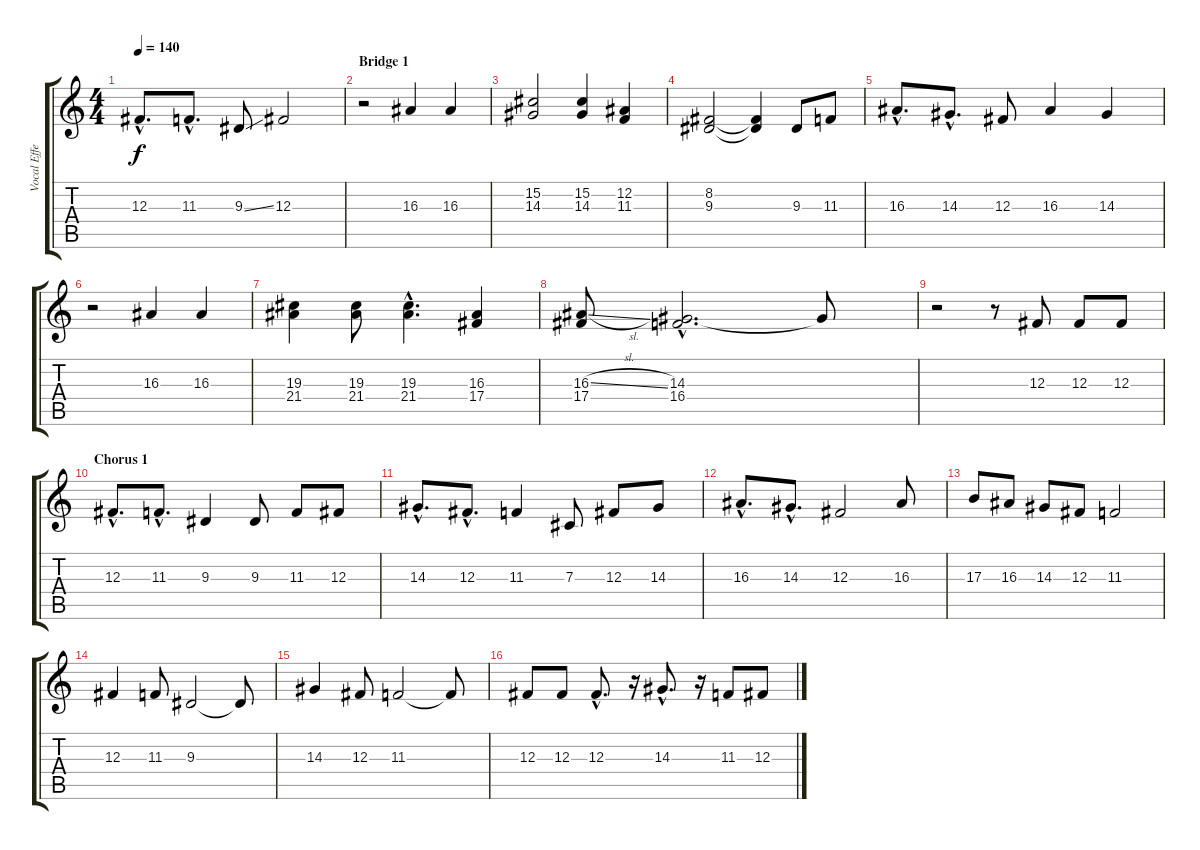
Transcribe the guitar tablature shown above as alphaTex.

\track ("Vocal Effect" "Vocal Effe") {instrument choiraahs}
\staff {score tabs}
\tuning (Eb4 Bb3 Gb3 Db3 Ab2 Eb2) {hide}
\ts (4 4)
\tempo 140
\clef g2
\ks c
12.3{hac}.8{d dy f} 11.3{hac}.8{d} 9.3{ss}.8 12.3.2 |
\section ("" "Bridge 1")
r.2 16.3.4 16.3.4 |
(15.2 14.3).2 (15.2 14.3).4 (12.2 11.3).4 |
(8.2 9.3).2 (8.2{t} 9.3{t}).4 9.3.8 11.3.8 |
16.3{hac}.8{d} 14.3{hac}.8{d} 12.3.8 16.3.4 14.3.4 |
r.2 16.3.4 16.3.4 |
(19.3 21.4).4 (19.3 21.4).8 (19.3{hac} 21.4{hac}).4{d} (16.3 17.4).4 |
(16.3{sl} 17.4).8 (14.3{hac} 16.4{hac}).2{d} 14.3{t}.8 |
r.2 r.8 12.3.8 12.3.8 12.3.8 |
\section ("" "Chorus 1")
12.3{hac}.8{d} 11.3{hac}.8{d} 9.3.4 9.3.8 11.3.8 12.3.8 |
14.3{hac}.8{d} 12.3{hac}.8{d} 11.3.4 7.3.8 12.3.8 14.3.8 |
16.3{hac}.8{d} 14.3{hac}.8{d} 12.3.2 16.3.8 |
17.3.8 16.3.8 14.3.8 12.3.8 11.3.2 |
12.3.4 11.3.8 9.3.2 9.3{t}.8 |
14.3.4 12.3.8 11.3.2 11.3{t}.8 |
12.3.8 12.3.8 12.3{hac}.8{d} r.16 14.3{hac}.8{d} r.16 11.3.8 12.3.8
